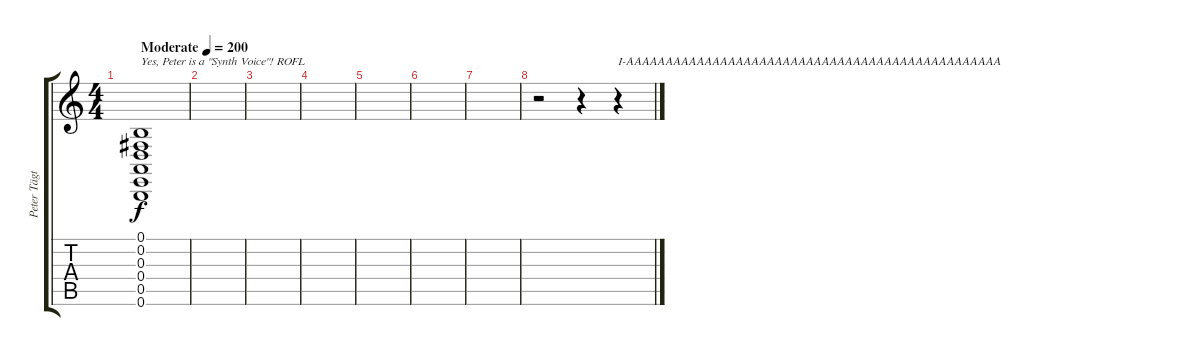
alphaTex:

\track ("Peter Tägtgren" "Peter Tägt") {instrument synthvoice}
\staff {score tabs}
\tuning (B3 Gb3 D3 A2 E2 B1) {hide}
\ts (4 4)
\tempo (200 "Moderate")
\clef g2
\ks c
(0.1 0.2 0.3 0.4 0.5 0.6).1{txt "Yes, Peter is a \"Synth Voice\"! ROFL" dy f volume 0 instrument synthvoice} |
|
|
|
|
|
|
r.2 r.4 r.4{txt "I-AAAAAAAAAAAAAAAAAAAAAAAAAAAAAAAAAAAAAAAAAAAAAAAA"}
